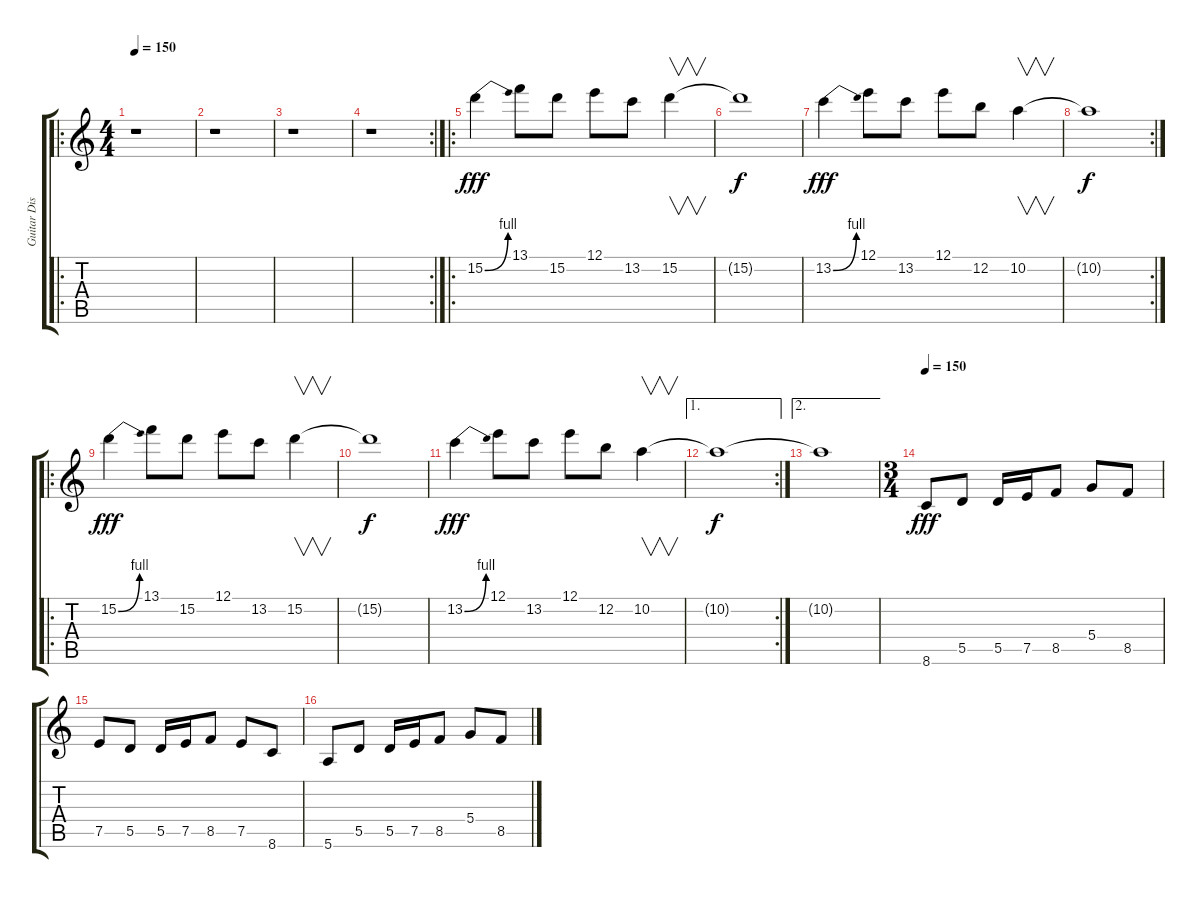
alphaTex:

\track ("Guitar Distortion 2" "Guitar Dis") {instrument distortionguitar}
\staff {score tabs}
\tuning (E4 B3 G3 D3 A2 E2) {hide}
\ro
\ts (4 4)
\tempo 150
\tempo 112
\tempo 150
\clef g2
\ks c
r.1{dy fff instrument distortionguitar} |
r.1 |
r.1 |
\rc 2
r.1 |
\ro
15.2{be (bend 0 0 60 4)}.4 13.1.8 15.2.8 12.1.8 13.2.8 15.2.4{v} |
15.2{t}.1{dy f} |
13.2{be (bend 0 0 60 4)}.4{dy fff} 12.1.8 13.2.8 12.1.8 12.2.8 10.2.4{v} |
\rc 2
10.2{t}.1{dy f} |
\ro
15.2{be (bend 0 0 60 4)}.4{dy fff} 13.1.8 15.2.8 12.1.8 13.2.8 15.2.4{v} |
15.2{t}.1{dy f} |
13.2{be (bend 0 0 60 4)}.4{dy fff} 12.1.8 13.2.8 12.1.8 12.2.8 10.2.4{v} |
\ae 1
\rc 2
10.2{t}.1{dy f} |
\ae 2
10.2{t}.1 |
\ts (3 4)
\tempo 150
8.6.8{dy fff} 5.5.8 5.5.16 7.5.16 8.5.8 5.4.8 8.5.8 |
7.5.8 5.5.8 5.5.16 7.5.16 8.5.8 7.5.8 8.6.8 |
5.6.8 5.5.8 5.5.16 7.5.16 8.5.8 5.4.8 8.5.8
